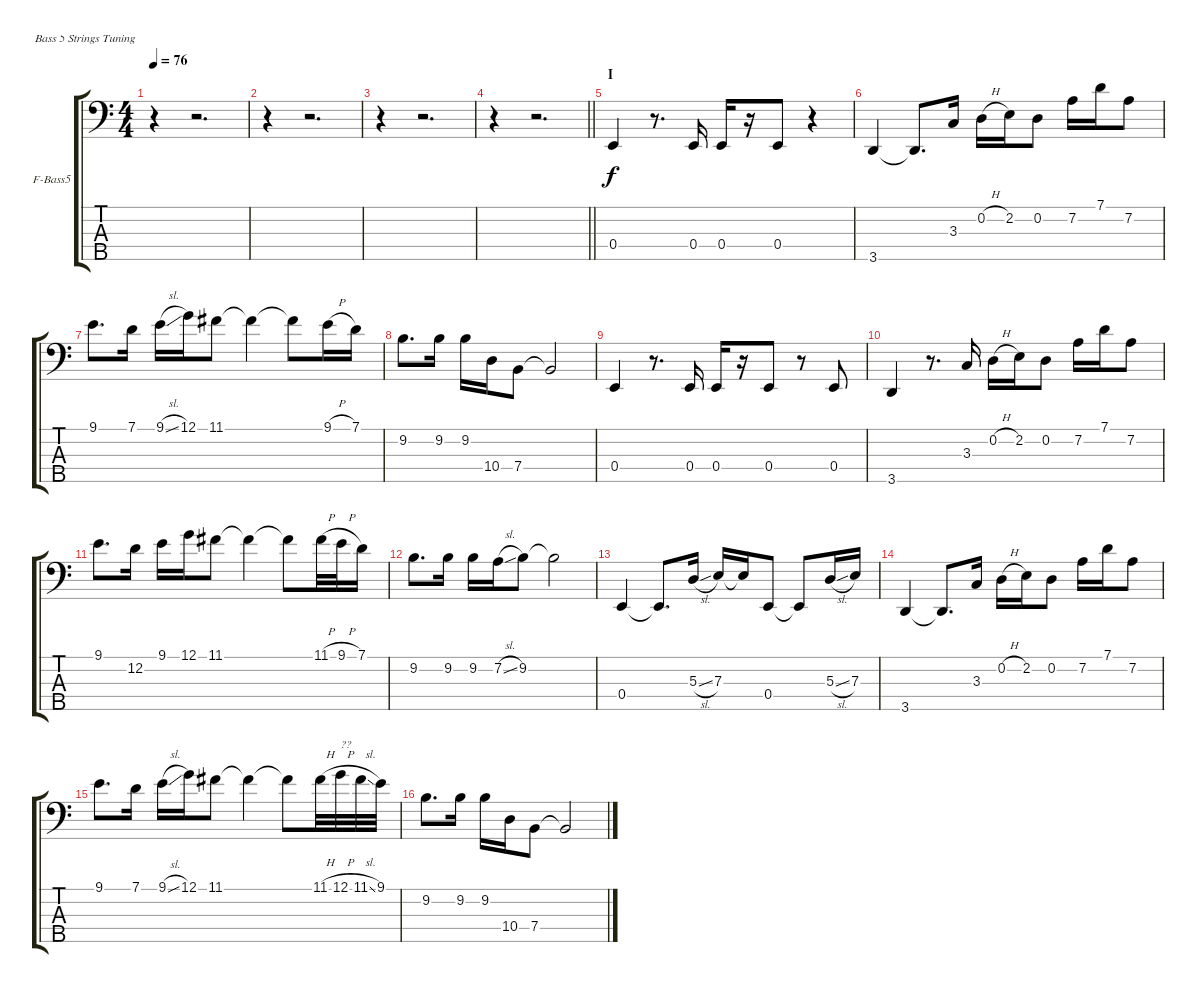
\bracketExtendMode groupsimilarinstruments
\firstSystemTrackNameOrientation horizontal
\otherSystemsTrackNameOrientation horizontal
\track ("Johan DeFarfalla - Bass" "F-Bass5") {instrument fretlessbass}
\staff {score tabs}
\tuning (G2 D2 A1 E1 B0)
\ts (4 4)
\beaming (8 2 2 2 2)
\tempo 76
\clef f4
\ks c
r.4{dy f instrument fretlessbass} r.2{d} |
r.4 r.2{d} |
r.4 r.2{d} |
\barLineRight lightlight
r.4 r.2{d} |
\section ("" "I")
0.4.4 r.8{d} 0.4.16 0.4.16 r.16 0.4.8 r.4 |
3.5.4 3.5{t}.8{d} 3.3.16 0.2{h}.16 2.2.16 0.2.8 7.2.16 7.1.16 7.2.8 |
9.1.8{d} 7.1.16 9.1{sl}.16 12.1.16 11.1.8 11.1{t}.4 11.1{t}.8 9.1{h}.16 7.1.16 |
9.2.8{d} 9.2.16 9.2.16 10.4.16 7.4.8 7.4{t}.2 |
0.4.4 r.8{d} 0.4.16 0.4.16 r.16 0.4.8 r.8 0.4.8 |
3.5.4 r.8{d} 3.3.16 0.2{h}.16 2.2.16 0.2.8 7.2.16 7.1.16 7.2.8 |
9.1.8{d} 12.2.16 9.1.16 12.1.16 11.1.8 11.1{t}.4 11.1{t}.8 11.1{h}.32 9.1{h}.32 7.1.16 |
9.2.8{d} 9.2.16 9.2.16 7.2{sl}.16 9.2.8 9.2{t}.2 |
0.4.4 0.4{t}.8{d} 5.3{sl}.16 7.3.16 7.3{t}.16 0.4.8 0.4{t}.8 5.3{sl}.16 7.3.16 |
3.5.4 3.5{t}.8{d} 3.3.16 0.2{h}.16 2.2.16 0.2.8 7.2.16 7.1.16 7.2.8 |
9.1.8{d} 7.1.16 9.1{sl}.16 12.1.16 11.1.8 11.1{t}.4 11.1{t}.8 11.1{h}.32 12.1{h}.32{txt "??"} 11.1{sl}.32 9.1.32 |
9.2.8{d} 9.2.16 9.2.16 10.4.16 7.4.8 7.4{t}.2
